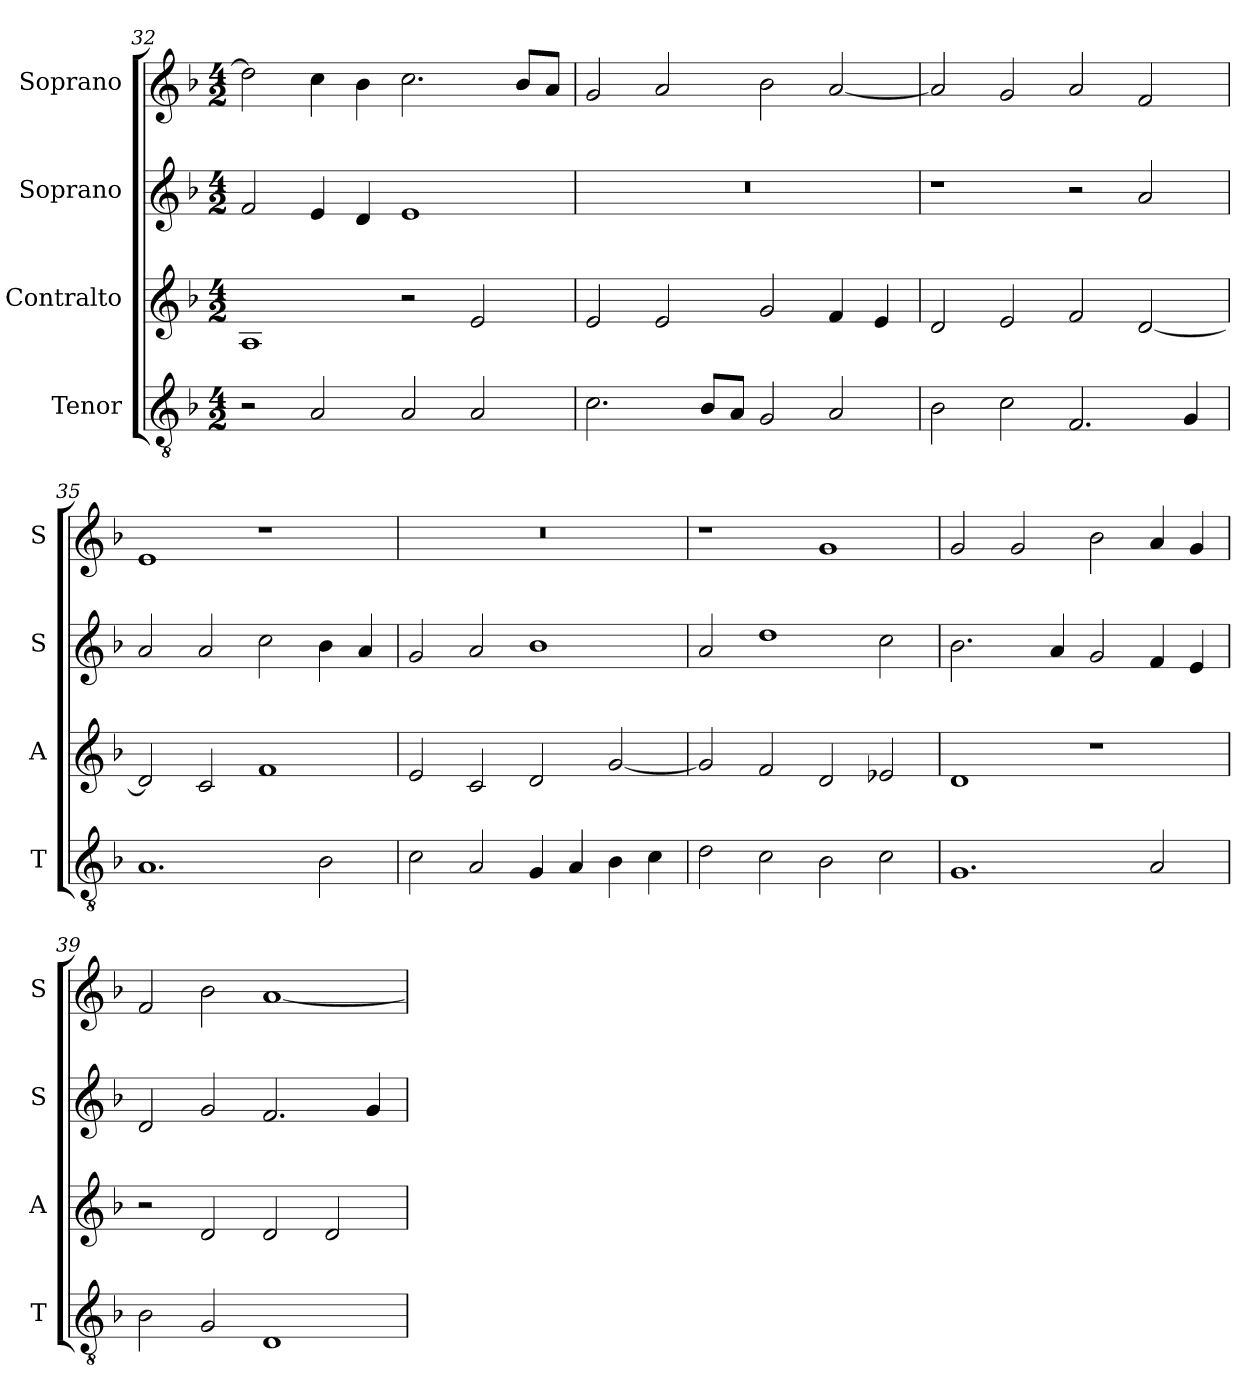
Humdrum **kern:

**kern	**kern	**kern	**kern
*part4	*part3	*part2	*part1
*staff4	*staff3	*staff2	*staff1
*I"Tenor	*I"Contralto	*I"Soprano	*I"Soprano
*I'T	*I'A	*I'S	*I'S
*clefGv2	*clefG2	*clefG2	*clefG2
*k[b-]	*k[b-]	*k[b-]	*k[b-]
*G:dor	*G:dor	*G:dor	*G:dor
*M4/2	*M4/2	*M4/2	*M4/2
=32	=32	=32	=32
2r	1A	2f	2dd]
2A	.	4e	4cc
.	.	4d	4b-
2A	2r	1e	2.cc
2A	2e	.	.
.	.	.	8b-/L
.	.	.	8a/J
=33	=33	=33	=33
2.c	2e	0r	2g
.	2e	.	2a
8B-/L	.	.	.
8A/J	.	.	.
2G	2g	.	2b-
2A	4f	.	[2a
.	4e	.	.
=34	=34	=34	=34
2B-	2d	1r	2a]
2c	2e	.	2g
2.F	2f	2r	2a
.	[2d	2a	2f
4G	.	.	.
=35	=35	=35	=35
1.A	2d]	2a	1e
.	2c	2a	.
.	1f	2cc	1r
2B-	.	4b-	.
.	.	4a	.
=36	=36	=36	=36
2c	2e	2g	0r
2A	2c	2a	.
4G	2d	1b-	.
4A	.	.	.
4B-	[2g	.	.
4c	.	.	.
=37	=37	=37	=37
2d	2g]	2a	1r
2c	2f	1dd	.
2B-	2d	.	1g
2c	2e-X	2cc	.
=38	=38	=38	=38
1.G	1d	2.b-	2g
.	.	.	2g
.	.	4a	.
.	1r	2g	2b-
2A	.	4f	4a
.	.	4e	4g
=39	=39	=39	=39
2B-	2r	2d	2f
2G	2d	2g	2b-
1D	2d	2.f	[1a
.	2d	.	.
.	.	4g	.
=	=	=	=
*-	*-	*-	*-
